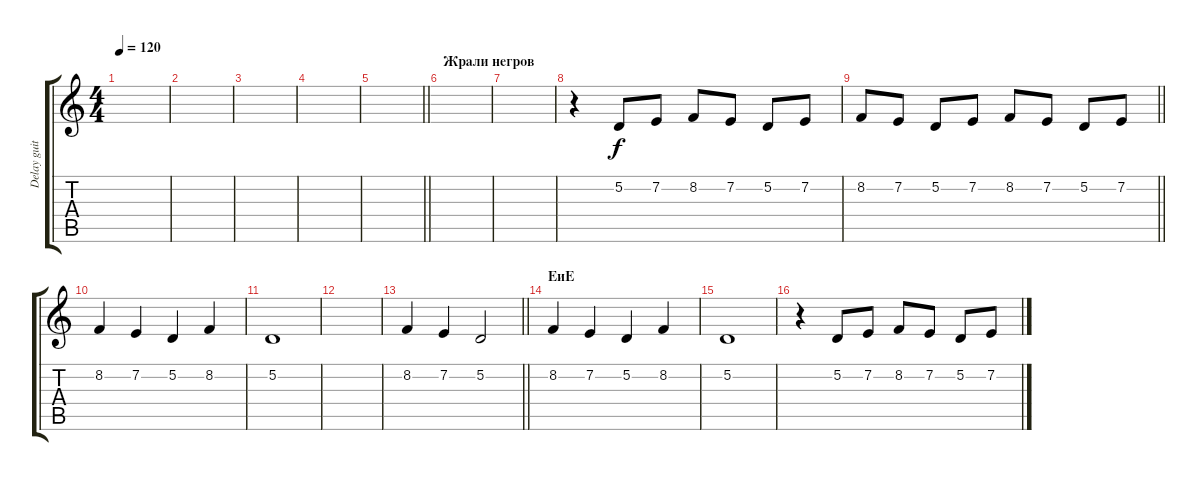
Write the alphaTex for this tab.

\track ("Delay guitar" "Delay guit") {instrument pad1newage}
\staff {score tabs}
\tuning (D4 A3 F3 C3 G2 D2) {hide}
\ts (4 4)
\tempo 120
\clef g2
\ks c
|
|
|
|
\barLineRight lightlight
|
\section ("" "Жрали негров")
|
|
r.4 5.2.8 7.2.8 8.2.8 7.2.8 5.2.8 7.2.8 |
\barLineRight lightlight
8.2.8 7.2.8 5.2.8 7.2.8 8.2.8 7.2.8 5.2.8 7.2.8 |
8.2.4 7.2.4 5.2.4 8.2.4 |
5.2.1 |
|
\barLineRight lightlight
8.2.4 7.2.4 5.2.2 |
\section ("" "ЕиЕ")
8.2.4 7.2.4 5.2.4 8.2.4 |
5.2.1 |
r.4 5.2.8 7.2.8 8.2.8 7.2.8 5.2.8 7.2.8
